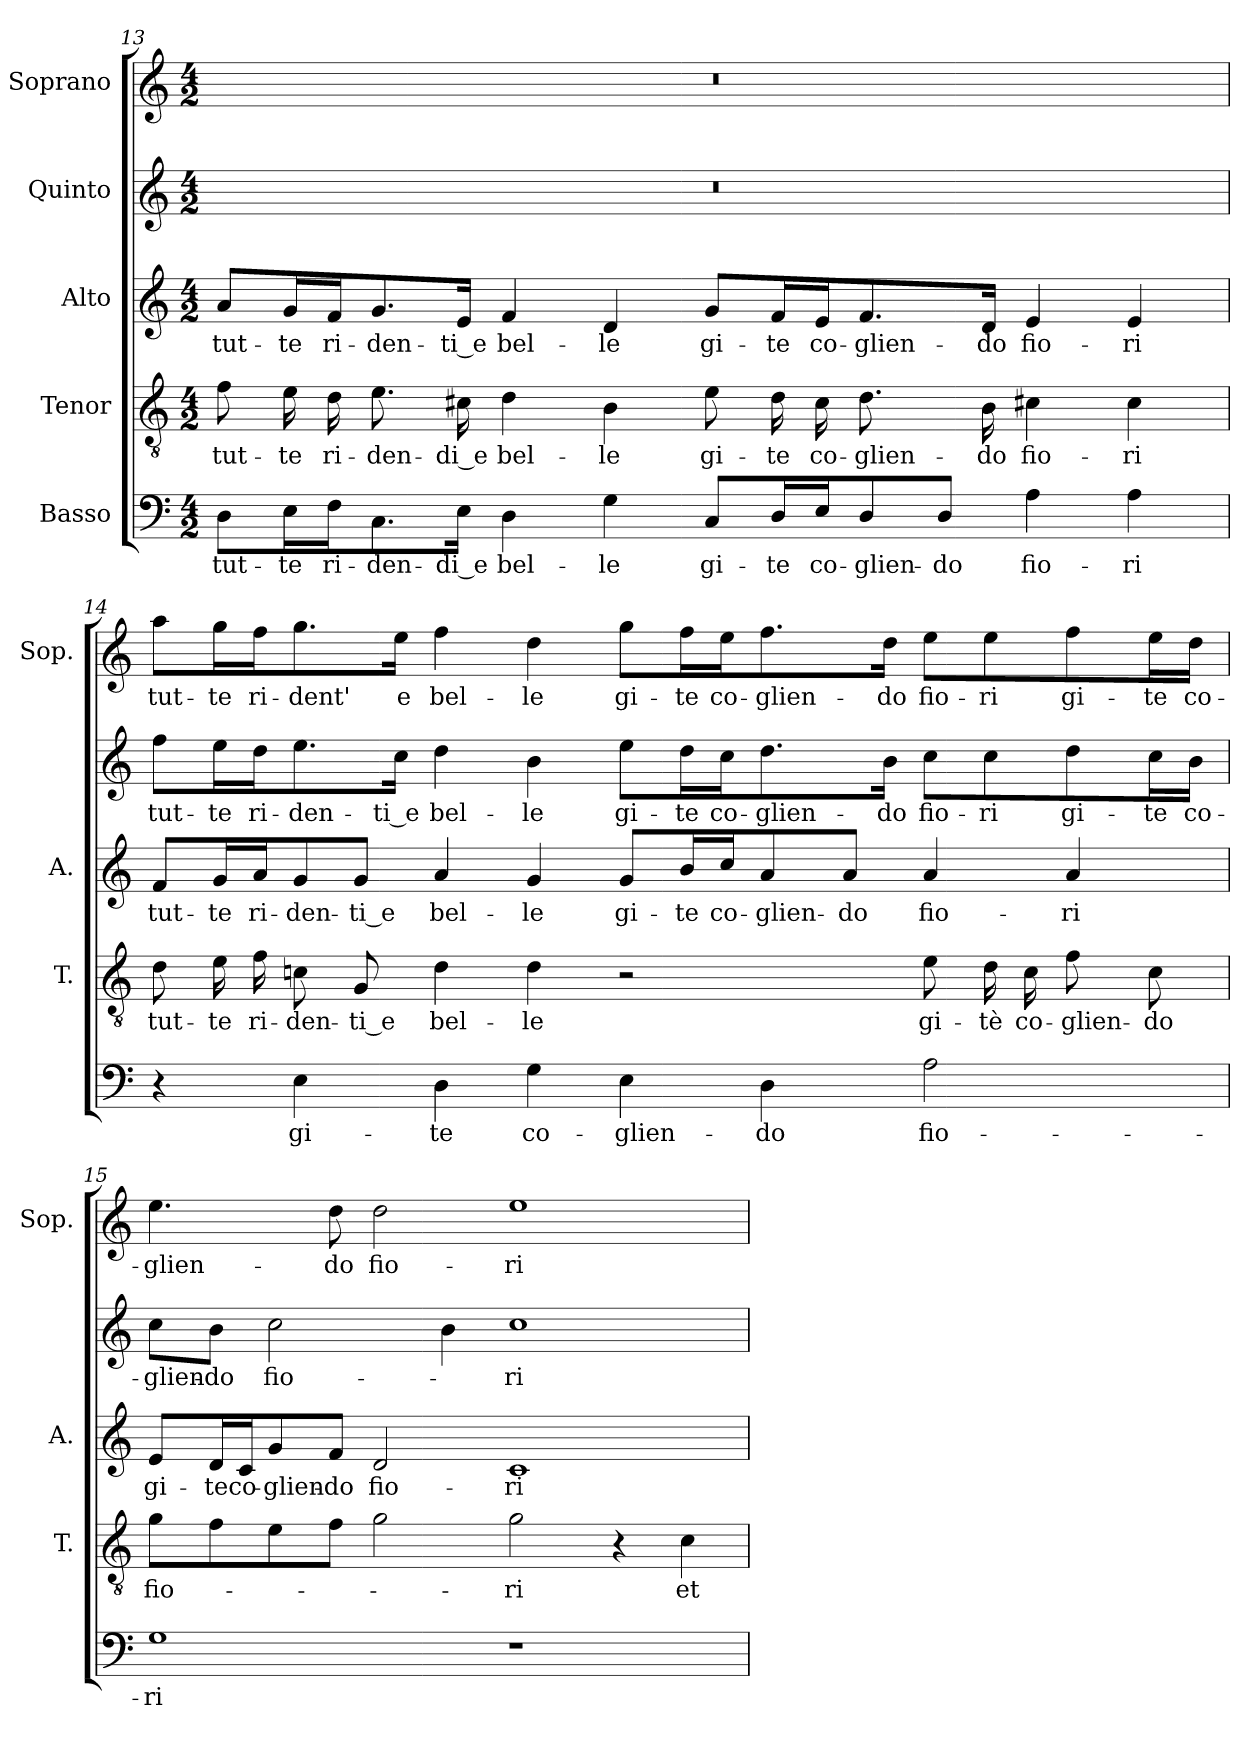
**kern	**text	**kern	**text	**kern	**text	**kern	**text	**kern	**text
*part5	*part5	*part4	*part4	*part3	*part3	*part2	*part2	*part1	*part1
*staff5	*staff5	*staff4	*staff4	*staff3	*staff3	*staff2	*staff2	*staff1	*staff1
*I"Basso	*	*I"Tenor	*	*I"Alto	*	*I"Quinto	*	*I"Soprano	*
*	*	*I'T.	*	*I'A.	*	*	*	*I'Sop.	*
*clefF4	*	*clefGv2	*	*clefG2	*	*clefG2	*	*clefG2	*
*	*	*ITrd7c12	*	*	*	*	*	*	*
*k[]	*	*k[]	*	*k[]	*	*k[]	*	*k[]	*
*C:	*	*C:	*	*C:	*	*C:	*	*C:	*
*M4/2	*	*M4/2	*	*M4/2	*	*M4/2	*	*M4/2	*
=13	=13	=13	=13	=13	=13	=13	=13	=13	=13
!	!LO:LY:b:color=#000000	!	!	!	!	!	!	!	!
!	!	!	!LO:LY:b:color=#000000	!	!	!	!	!	!
!	!	!	!	!	!LO:LY:b:color=#000000	!LO:N:vis=1	!	!LO:N:vis=1	!
8Di\L	tut-	8Fi\	tut-	8ai/L	tut-	0r	.	0r	.
!	!LO:LY:b:color=#000000	!	!	!	!	!	!	!	!
!	!	!	!LO:LY:b:color=#000000	!	!	!	!	!	!
!	!	!	!	!	!LO:LY:b:color=#000000	!	!	!	!
16Ei\L	-te	16Ei\	-te	16gi/L	-te	.	.	.	.
!	!LO:LY:b:color=#000000	!	!	!	!	!	!	!	!
!	!	!	!LO:LY:b:color=#000000	!	!	!	!	!	!
!	!	!	!	!	!LO:LY:b:color=#000000	!	!	!	!
16Fi\J	ri-	16Di\	ri-	16fi/J	ri-	.	.	.	.
!	!LO:LY:b:color=#000000	!	!	!	!	!	!	!	!
!	!	!	!LO:LY:b:color=#000000	!	!	!	!	!	!
!	!	!	!	!	!LO:LY:b:color=#000000	!	!	!	!
8.Ci\	-den-	8.Ei\	-den-	8.gi/	-den-	.	.	.	.
!	!LO:LY:b:color=#000000	!	!	!	!	!	!	!	!
!	!	!	!LO:LY:b:color=#000000	!	!	!	!	!	!
!	!	!	!	!	!LO:LY:b:color=#000000	!	!	!	!
16Ei\Jk	-di_e	16C#Xi\	-di_e	16ei/Jk	-ti_e	.	.	.	.
!	!LO:LY:b:color=#000000	!	!	!	!	!	!	!	!
!	!	!	!LO:LY:b:color=#000000	!	!	!	!	!	!
!	!	!	!	!	!LO:LY:b:color=#000000	!	!	!	!
4Di\	bel-	4Di\	bel-	4fi/	bel-	.	.	.	.
!	!LO:LY:b:color=#000000	!	!	!	!	!	!	!	!
!	!	!	!LO:LY:b:color=#000000	!	!	!	!	!	!
!	!	!	!	!	!LO:LY:b:color=#000000	!	!	!	!
4Gi\	-le	4BBi\	-le	4di/	-le	.	.	.	.
!	!LO:LY:b:color=#000000	!	!	!	!	!	!	!	!
!	!	!	!LO:LY:b:color=#000000	!	!	!	!	!	!
!	!	!	!	!	!LO:LY:b:color=#000000	!	!	!	!
8Ci/L	gi-	8Ei\	gi-	8gi/L	gi-	.	.	.	.
!	!LO:LY:b:color=#000000	!	!	!	!	!	!	!	!
!	!	!	!LO:LY:b:color=#000000	!	!	!	!	!	!
!	!	!	!	!	!LO:LY:b:color=#000000	!	!	!	!
16Di/L	-te	16Di\	-te	16fi/L	-te	.	.	.	.
!	!LO:LY:b:color=#000000	!	!	!	!	!	!	!	!
!	!	!	!LO:LY:b:color=#000000	!	!	!	!	!	!
!	!	!	!	!	!LO:LY:b:color=#000000	!	!	!	!
16Ei/J	co-	16C#i\	co-	16ei/J	co-	.	.	.	.
!	!LO:LY:b:color=#000000	!	!	!	!	!	!	!	!
!	!	!	!LO:LY:b:color=#000000	!	!	!	!	!	!
!	!	!	!	!	!LO:LY:b:color=#000000	!	!	!	!
8Di/	-glien-	8.Di\	-glien-	8.fi/	-glien-	.	.	.	.
!	!LO:LY:b:color=#000000	!	!	!	!	!	!	!	!
8Di/J	-do	.	.	.	.	.	.	.	.
!	!	!	!LO:LY:b:color=#000000	!	!	!	!	!	!
!	!	!	!	!	!LO:LY:b:color=#000000	!	!	!	!
.	.	16BBi\	-do	16di/Jk	-do	.	.	.	.
!	!LO:LY:b:color=#000000	!	!	!	!	!	!	!	!
!	!	!	!LO:LY:b:color=#000000	!	!	!	!	!	!
!	!	!	!	!	!LO:LY:b:color=#000000	!	!	!	!
4Ai\	fio-	4C#Xi\	fio-	4ei/	fio-	.	.	.	.
!	!LO:LY:b:color=#000000	!	!	!	!	!	!	!	!
!	!	!	!LO:LY:b:color=#000000	!	!	!	!	!	!
!	!	!	!	!	!LO:LY:b:color=#000000	!	!	!	!
4Ai\	-ri	4C#i\	-ri	4ei/	-ri	.	.	.	.
!!LO:LB:g=z
=14	=14	=14	=14	=14	=14	=14	=14	=14	=14
!	!	!	!LO:LY:b:color=#000000	!	!	!	!	!	!
!	!	!	!	!	!LO:LY:b:color=#000000	!	!	!	!
!	!	!	!	!	!	!	!LO:LY:b:color=#000000	!	!
!	!	!	!	!	!	!	!	!	!LO:LY:b:color=#000000
4r	.	8Di\	tut-	8fi/L	tut-	8ffi\L	tut-	8aai\L	tut-
!	!	!	!LO:LY:b:color=#000000	!	!	!	!	!	!
!	!	!	!	!	!LO:LY:b:color=#000000	!	!	!	!
!	!	!	!	!	!	!	!LO:LY:b:color=#000000	!	!
!	!	!	!	!	!	!	!	!	!LO:LY:b:color=#000000
.	.	16Ei\	-te	16gi/L	-te	16eei\L	-te	16ggi\L	-te
!	!	!	!LO:LY:b:color=#000000	!	!	!	!	!	!
!	!	!	!	!	!LO:LY:b:color=#000000	!	!	!	!
!	!	!	!	!	!	!	!LO:LY:b:color=#000000	!	!
!	!	!	!	!	!	!	!	!	!LO:LY:b:color=#000000
.	.	16Fi\	ri-	16ai/J	ri-	16ddi\J	ri-	16ffi\J	ri-
!	!LO:LY:b:color=#000000	!	!	!	!	!	!	!	!
!	!	!	!LO:LY:b:color=#000000	!	!	!	!	!	!
!	!	!	!	!	!LO:LY:b:color=#000000	!	!	!	!
!	!	!	!	!	!	!	!LO:LY:b:color=#000000	!	!
!	!	!	!	!	!	!	!	!	!LO:LY:b:color=#000000
4Ei\	gi-	8Cni\	-den-	8gi/	-den-	8.eei\	-den-	8.ggi\	-dent'
!	!	!	!LO:LY:b:color=#000000	!	!	!	!	!	!
!	!	!	!	!	!LO:LY:b:color=#000000	!	!	!	!
.	.	8GGi/	-ti_e	8gi/J	-ti_e	.	.	.	.
!	!	!	!	!	!	!	!LO:LY:b:color=#000000	!	!
!	!	!	!	!	!	!	!	!	!LO:LY:b:color=#000000
.	.	.	.	.	.	16cci\Jk	-ti_e	16eei\Jk	e
!	!LO:LY:b:color=#000000	!	!	!	!	!	!	!	!
!	!	!	!LO:LY:b:color=#000000	!	!	!	!	!	!
!	!	!	!	!	!LO:LY:b:color=#000000	!	!	!	!
!	!	!	!	!	!	!	!LO:LY:b:color=#000000	!	!
!	!	!	!	!	!	!	!	!	!LO:LY:b:color=#000000
4Di\	-te	4Di\	bel-	4ai/	bel-	4ddi\	bel-	4ffi\	bel-
!	!LO:LY:b:color=#000000	!	!	!	!	!	!	!	!
!	!	!	!LO:LY:b:color=#000000	!	!	!	!	!	!
!	!	!	!	!	!LO:LY:b:color=#000000	!	!	!	!
!	!	!	!	!	!	!	!LO:LY:b:color=#000000	!	!
!	!	!	!	!	!	!	!	!	!LO:LY:b:color=#000000
4Gi\	co-	4Di\	-le	4gi/	-le	4bi\	-le	4ddi\	-le
!	!LO:LY:b:color=#000000	!	!	!	!	!	!	!	!
!	!	!	!	!	!LO:LY:b:color=#000000	!	!	!	!
!	!	!	!	!	!	!	!LO:LY:b:color=#000000	!	!
!	!	!	!	!	!	!	!	!	!LO:LY:b:color=#000000
4Ei\	-glien-	2r	.	8gi/L	gi-	8eei\L	gi-	8ggi\L	gi-
!	!	!	!	!	!LO:LY:b:color=#000000	!	!	!	!
!	!	!	!	!	!	!	!LO:LY:b:color=#000000	!	!
!	!	!	!	!	!	!	!	!	!LO:LY:b:color=#000000
.	.	.	.	16bi/L	-te	16ddi\L	-te	16ffi\L	-te
!	!	!	!	!	!LO:LY:b:color=#000000	!	!	!	!
!	!	!	!	!	!	!	!LO:LY:b:color=#000000	!	!
!	!	!	!	!	!	!	!	!	!LO:LY:b:color=#000000
.	.	.	.	16cci/J	co-	16cci\J	co-	16eei\J	co-
!	!LO:LY:b:color=#000000	!	!	!	!	!	!	!	!
!	!	!	!	!	!LO:LY:b:color=#000000	!	!	!	!
!	!	!	!	!	!	!	!LO:LY:b:color=#000000	!	!
!	!	!	!	!	!	!	!	!	!LO:LY:b:color=#000000
4Di\	-do	.	.	8ai/	-glien-	8.ddi\	-glien-	8.ffi\	-glien-
!	!	!	!	!	!LO:LY:b:color=#000000	!	!	!	!
.	.	.	.	8ai/J	-do	.	.	.	.
!	!	!	!	!	!	!	!LO:LY:b:color=#000000	!	!
!	!	!	!	!	!	!	!	!	!LO:LY:b:color=#000000
.	.	.	.	.	.	16bi\Jk	-do	16ddi\Jk	-do
!	!LO:LY:b:color=#000000	!	!	!	!	!	!	!	!
!	!	!	!LO:LY:b:color=#000000	!	!	!	!	!	!
!	!	!	!	!	!LO:LY:b:color=#000000	!	!	!	!
!	!	!	!	!	!	!	!LO:LY:b:color=#000000	!	!
!	!	!	!	!	!	!	!	!	!LO:LY:b:color=#000000
2Ai\	fio-	8Ei\	gi-	4ai/	fio-	8cci\L	fio-	8eei\L	fio-
!	!	!	!LO:LY:b:color=#000000	!	!	!	!	!	!
!	!	!	!	!	!	!	!LO:LY:b:color=#000000	!	!
!	!	!	!	!	!	!	!	!	!LO:LY:b:color=#000000
.	.	16Di\	-tè	.	.	8cci\	-ri	8eei\	-ri
!	!	!	!LO:LY:b:color=#000000	!	!	!	!	!	!
.	.	16Ci\	co-	.	.	.	.	.	.
!	!	!	!LO:LY:b:color=#000000	!	!	!	!	!	!
!	!	!	!	!	!LO:LY:b:color=#000000	!	!	!	!
!	!	!	!	!	!	!	!LO:LY:b:color=#000000	!	!
!	!	!	!	!	!	!	!	!	!LO:LY:b:color=#000000
.	.	8Fi\	-glien-	4ai/	-ri	8ddi\	gi-	8ffi\	gi-
!	!	!	!LO:LY:b:color=#000000	!	!	!	!	!	!
!	!	!	!	!	!	!	!LO:LY:b:color=#000000	!	!
!	!	!	!	!	!	!	!	!	!LO:LY:b:color=#000000
.	.	8Ci\	-do	.	.	16cci\L	-te	16eei\L	-te
!	!	!	!	!	!	!	!LO:LY:b:color=#000000	!	!
!	!	!	!	!	!	!	!	!	!LO:LY:b:color=#000000
.	.	.	.	.	.	16bi\JJ	co-	16ddi\JJ	co-
=15	=15	=15	=15	=15	=15	=15	=15	=15	=15
!	!LO:LY:b:color=#000000	!	!	!	!	!	!	!	!
!	!	!	!LO:LY:b:color=#000000	!	!	!	!	!	!
!	!	!	!	!	!LO:LY:b:color=#000000	!	!	!	!
!	!	!	!	!	!	!	!LO:LY:b:color=#000000	!	!
!	!	!	!	!	!	!	!	!	!LO:LY:b:color=#000000
1Gi	-ri	8Gi\L	fio-	8ei/L	gi-	8cci\L	-glien-	4.eei\	-glien-
!	!	!	!	!	!LO:LY:b:color=#000000	!	!	!	!
!	!	!	!	!	!	!	!LO:LY:b:color=#000000	!	!
.	.	8Fi\	.	16di/L	-te	8bi\J	-do	.	.
!	!	!	!	!	!LO:LY:b:color=#000000	!	!	!	!
.	.	.	.	16ci/J	co-	.	.	.	.
!	!	!	!	!	!LO:LY:b:color=#000000	!	!	!	!
!	!	!	!	!	!	!	!LO:LY:b:color=#000000	!	!
.	.	8Ei\	.	8gi/	-glien-	2cci\	fio-	.	.
!	!	!	!	!	!LO:LY:b:color=#000000	!	!	!	!
!	!	!	!	!	!	!	!	!	!LO:LY:b:color=#000000
.	.	8Fi\J	.	8fi/J	-do	.	.	8ddi\	-do
!	!	!	!	!	!LO:LY:b:color=#000000	!	!	!	!
!	!	!	!	!	!	!	!	!	!LO:LY:b:color=#000000
.	.	2Gi\	.	2di/	fio-	.	.	2ddi\	fio-
.	.	.	.	.	.	4bi\	.	.	.
!	!	!	!LO:LY:b:color=#000000	!	!	!	!	!	!
!	!	!	!	!	!LO:LY:b:color=#000000	!	!	!	!
!	!	!	!	!	!	!	!LO:LY:b:color=#000000	!	!
!	!	!	!	!	!	!	!	!	!LO:LY:b:color=#000000
1r	.	2Gi\	-ri	1ci	-ri	1cci	-ri	1eei	-ri
.	.	4r	.	.	.	.	.	.	.
!	!	!	!LO:LY:b:color=#000000	!	!	!	!	!	!
.	.	4Ci\	et	.	.	.	.	.	.
=	=	=	=	=	=	=	=	=	=
*-	*-	*-	*-	*-	*-	*-	*-	*-	*-
